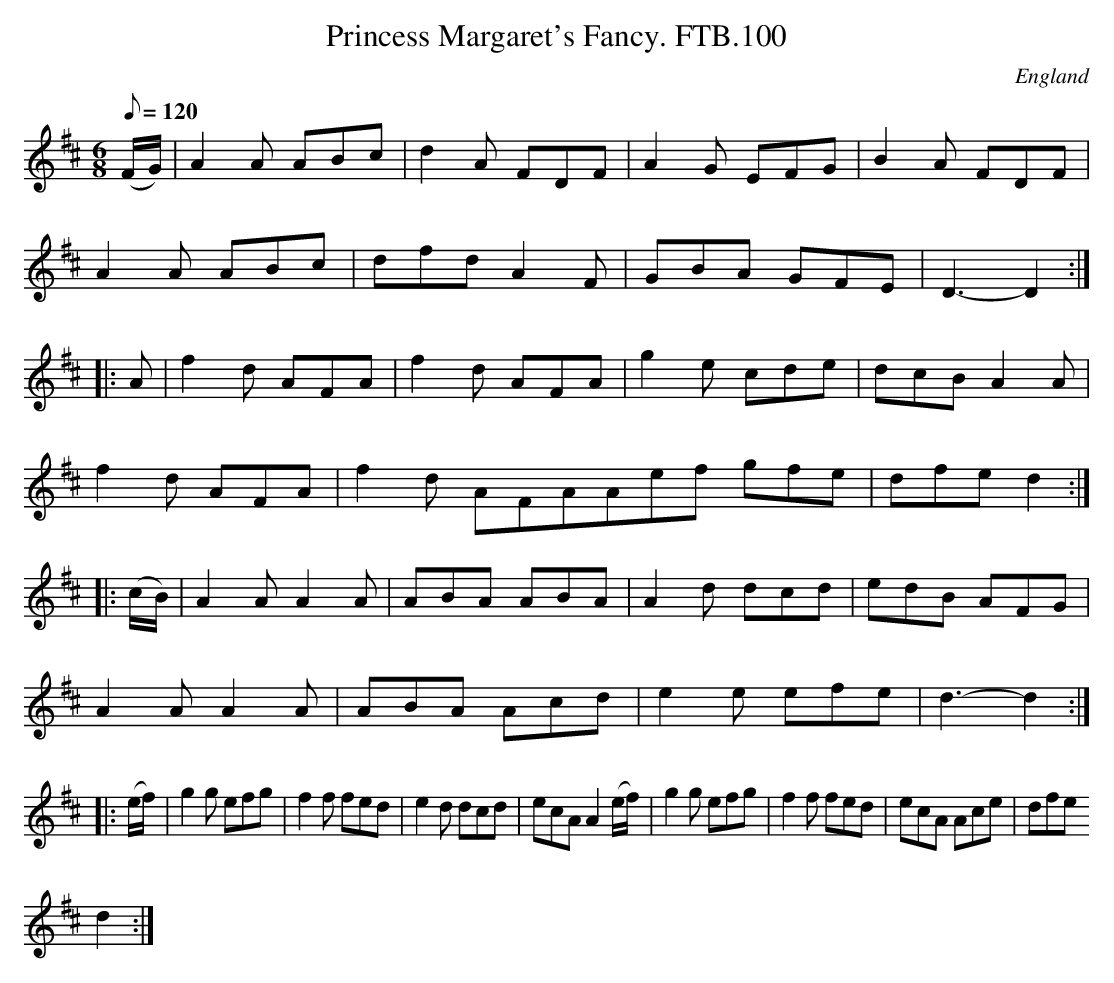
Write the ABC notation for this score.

X:1
T:Princess Margaret's Fancy. FTB.100
M:6/8
L:1/8
Q:120
O:England
K:D
(F/G/)|A2A ABc|d2A FDF|A2G EFG|B2A FDF|
A2A ABc|dfdA2F|GBA GFE|D3-D2:|
|:A|f2d AFA|f2d AFA|g2e cde|dcBA2A|
f2d AFA|f2d AFAAef gfe|dfed2:|
|:(c/B/)|A2AA2A|ABA ABA|A2d dcd|edB AFG|
A2AA2A|ABA Acd|e2e efe|d3-d2:|
|:(e/f/)|g2g efg|f2f fed|e2d dcd|ecAA2(e/f/)|g2g efg|f2f fed|ecA Ace|dfe
d2
:|
